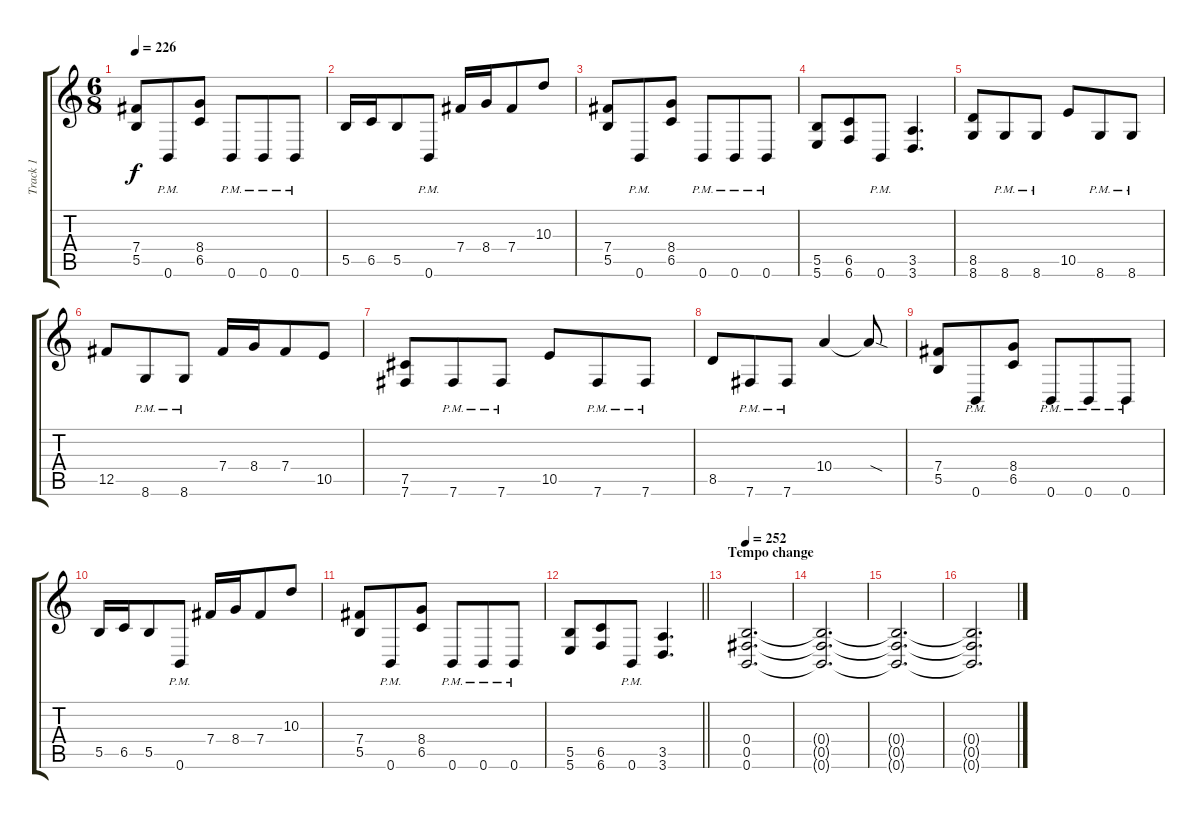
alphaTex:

\track ("Track 1" "Track 1") {instrument distortionguitar}
\staff {score tabs}
\tuning (Db4 Ab3 E3 B2 Gb2 B1) {hide}
\ts (6 8)
\tempo 226
\clef g2
\ks c
(7.4 5.5).8{dy f} 0.6{pm}.8 (8.4 6.5).8 0.6{pm}.8 0.6{pm}.8 0.6{pm}.8 |
5.5.16 6.5.16 5.5.8 0.6{pm}.8 7.4.16 8.4.16 7.4.8 10.3.8 |
(7.4 5.5).8 0.6{pm}.8 (8.4 6.5).8 0.6{pm}.8 0.6{pm}.8 0.6{pm}.8 |
(5.5 5.6).8 (6.5 6.6).8 0.6{pm}.8 (3.5 3.6).4{d} |
(8.5 8.6).8 8.6{pm}.8 8.6{pm}.8 10.5.8 8.6{pm}.8 8.6{pm}.8 |
12.5.8 8.6{pm}.8 8.6{pm}.8 7.4.16 8.4.16 7.4.8 10.5.8 |
(7.5 7.6).8 7.6{pm}.8 7.6{pm}.8 10.5.8 7.6{pm}.8 7.6{pm}.8 |
8.5.8 7.6{pm}.8 7.6{pm}.8 10.4.4 10.4{sod t}.8 |
(7.4 5.5).8 0.6{pm}.8 (8.4 6.5).8 0.6{pm}.8 0.6{pm}.8 0.6{pm}.8 |
5.5.16 6.5.16 5.5.8 0.6{pm}.8 7.4.16 8.4.16 7.4.8 10.3.8 |
(7.4 5.5).8 0.6{pm}.8 (8.4 6.5).8 0.6{pm}.8 0.6{pm}.8 0.6{pm}.8 |
\barLineRight lightlight
(5.5 5.6).8 (6.5 6.6).8 0.6{pm}.8 (3.5 3.6).4{d} |
\section ("" "Tempo change")
\tempo 252
(0.4 0.5 0.6).2{d} |
(0.4{t} 0.5{t} 0.6{t}).2{d} |
(0.4{t} 0.5{t} 0.6{t}).2{d} |
(0.4{t} 0.5{t} 0.6{t}).2{d}
